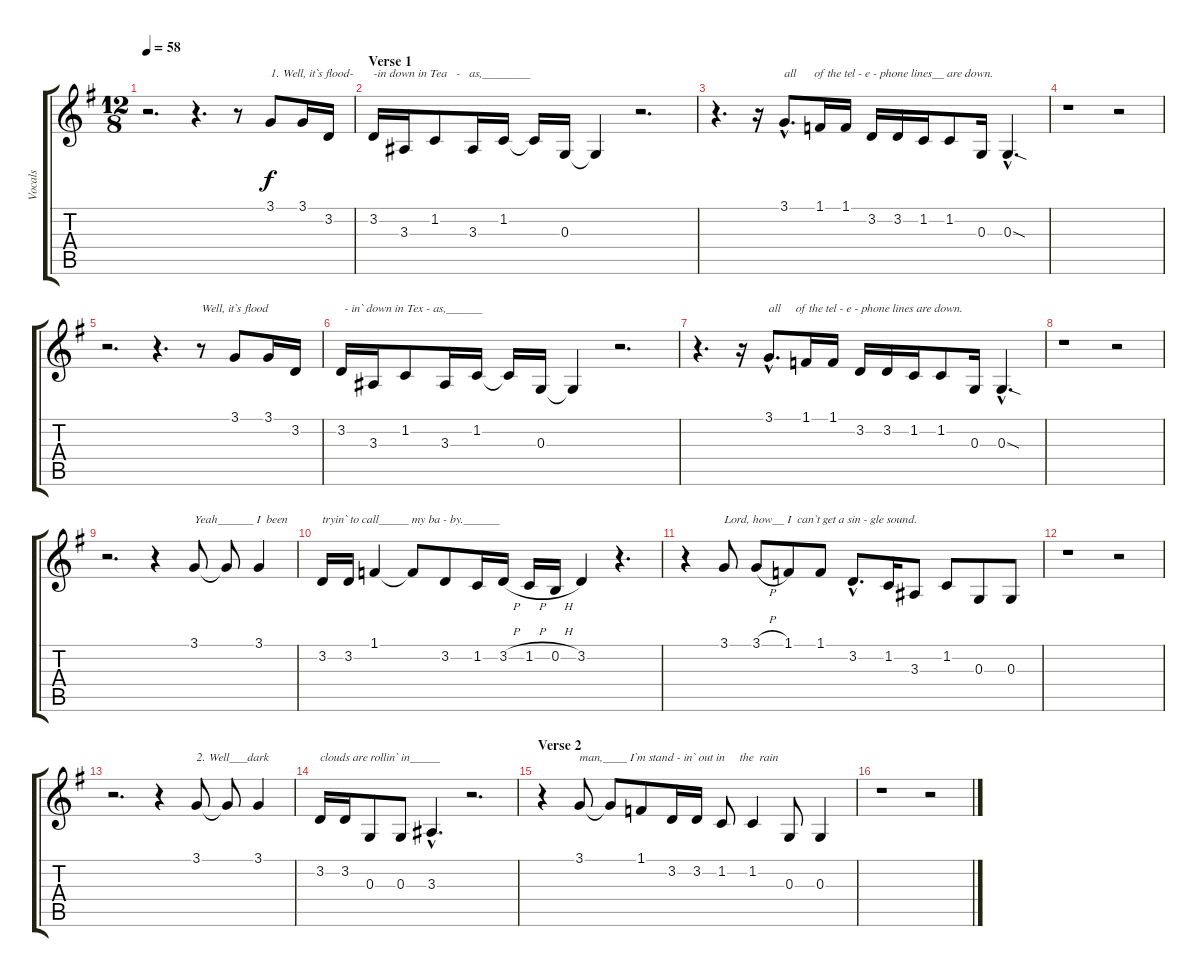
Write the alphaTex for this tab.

\track ("Vocals" "Vocals") {instrument tenorsax}
\staff {score tabs}
\tuning (E4 B3 G3 D3 A2 E2) {hide}
\ts (12 8)
\tempo 58
\clef g2
\ks g
r.2{d dy f} r.4{d} r.8 3.1.8{txt "1. Well, it`s flood-"} 3.1.16 3.2.16 |
\section ("" "Verse 1")
3.2.16{txt "-in down in Tea   -   as,________"} 3.3.16 1.2.8 3.3.16 1.2.16 1.2{t}.16 0.3.16 0.3{t}.4 r.2{d} |
r.4{d} r.16 3.1{hac}.8{d txt "all      of the tel - e - phone lines__ are down."} 1.1.16 1.1.16 3.2.16 3.2.16 1.2.16 1.2.8 0.3.16 0.3{sod hac}.4{d} |
r.1 r.2 |
r.2{d} r.4{d} r.8{txt "Well, it`s flood"} 3.1.8 3.1.16 3.2.16 |
3.2.16{txt " - in` down in Tex - as,______"} 3.3.16 1.2.8 3.3.16 1.2.16 1.2{t}.16 0.3.16 0.3{t}.4 r.2{d} |
r.4{d} r.16 3.1{hac}.8{d txt "all     of the tel - e - phone lines are down."} 1.1.16 1.1.16 3.2.16 3.2.16 1.2.16 1.2.8 0.3.16 0.3{sod hac}.4{d} |
r.1 r.2 |
r.2{d} r.4 3.1.8{txt "Yeah______ I  been"} 3.1{t}.8 3.1.4 |
3.2.16{txt "tryin` to call_____ my ba - by.______"} 3.2.16 1.1.4 1.1{t}.8 3.2.8 1.2.16 3.2{h}.16 1.2{h}.16 0.2{h}.16 3.2.4 r.4{d} |
r.4 3.1.8{txt "Lord, how__ I  can`t get a sin - gle sound."} 3.1{h}.8 1.1.8 1.1.8 3.2{hac}.8{d} 1.2.16 3.3.8 1.2.8 0.3.8 0.3.8 |
r.1 r.2 |
r.2{d} r.4 3.1.8{txt "2. Well___dark"} 3.1{t}.8 3.1.4 |
3.2.16{txt "clouds are rollin` in_____ "} 3.2.16 0.3.8 0.3.8 3.3{hac}.4{d} r.2{d} |
\section ("" "Verse 2")
r.4 3.1.8{txt "man,____ I`m stand - in` out in     the  rain"} 3.1{t}.8 1.1.8 3.2.16 3.2.16 1.2.8 1.2.4 0.3.8 0.3.4 |
r.1 r.2
